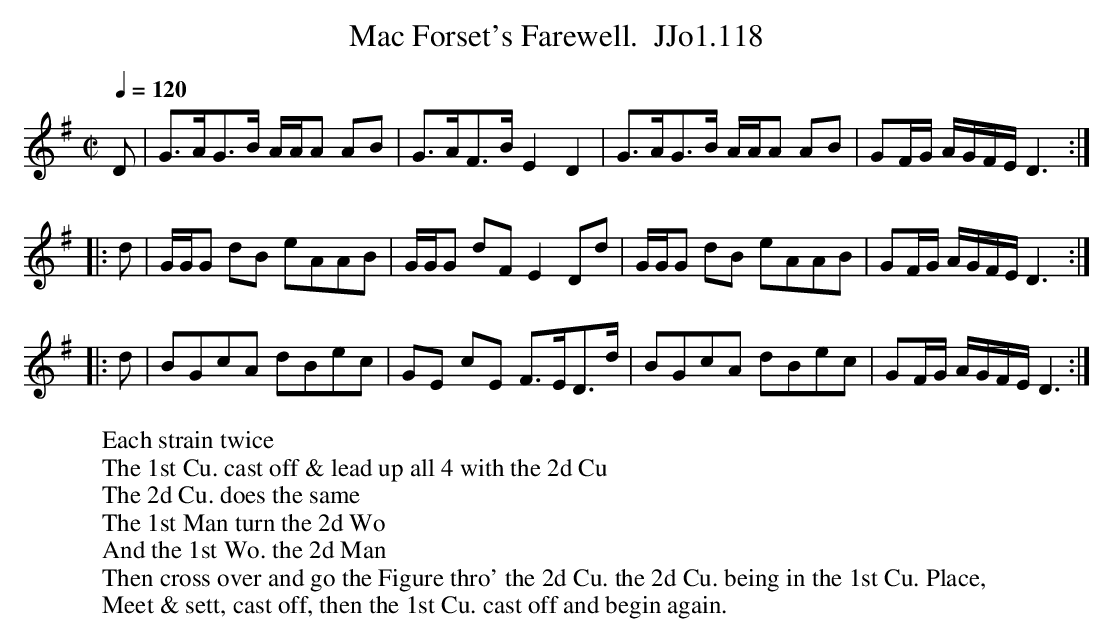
X:1
T:Mac Forset's Farewell.  JJo1.118
M:C|
L:1/8
Q:1/4=120
K:G
D | G>AG>B A/A/A AB | G>AF>B E2D2 | G>AG>B A/A/A AB | GF/G/ A/G/F/E/ D3 :|
|: d |G/G/G dB eAAB | G/G/G dF E2 Dd | G/G/G dB eAAB | GF/G/ A/G/F/E/ D3 :|
|: d |BGcA dBec | GE cE F>ED>d | BGcA dBec | GF/G/ A/G/F/E/ D3 :|
W:Each strain twice
W:The 1st Cu. cast off & lead up all 4 with the 2d Cu
W:The 2d Cu. does the same
W:The 1st Man turn the 2d Wo
W:And the 1st Wo. the 2d Man
W:Then cross over and go the Figure thro' the 2d Cu. the 2d Cu. being in the 1st Cu. Place,
W:Meet & sett, cast off, then the 1st Cu. cast off and begin again.
